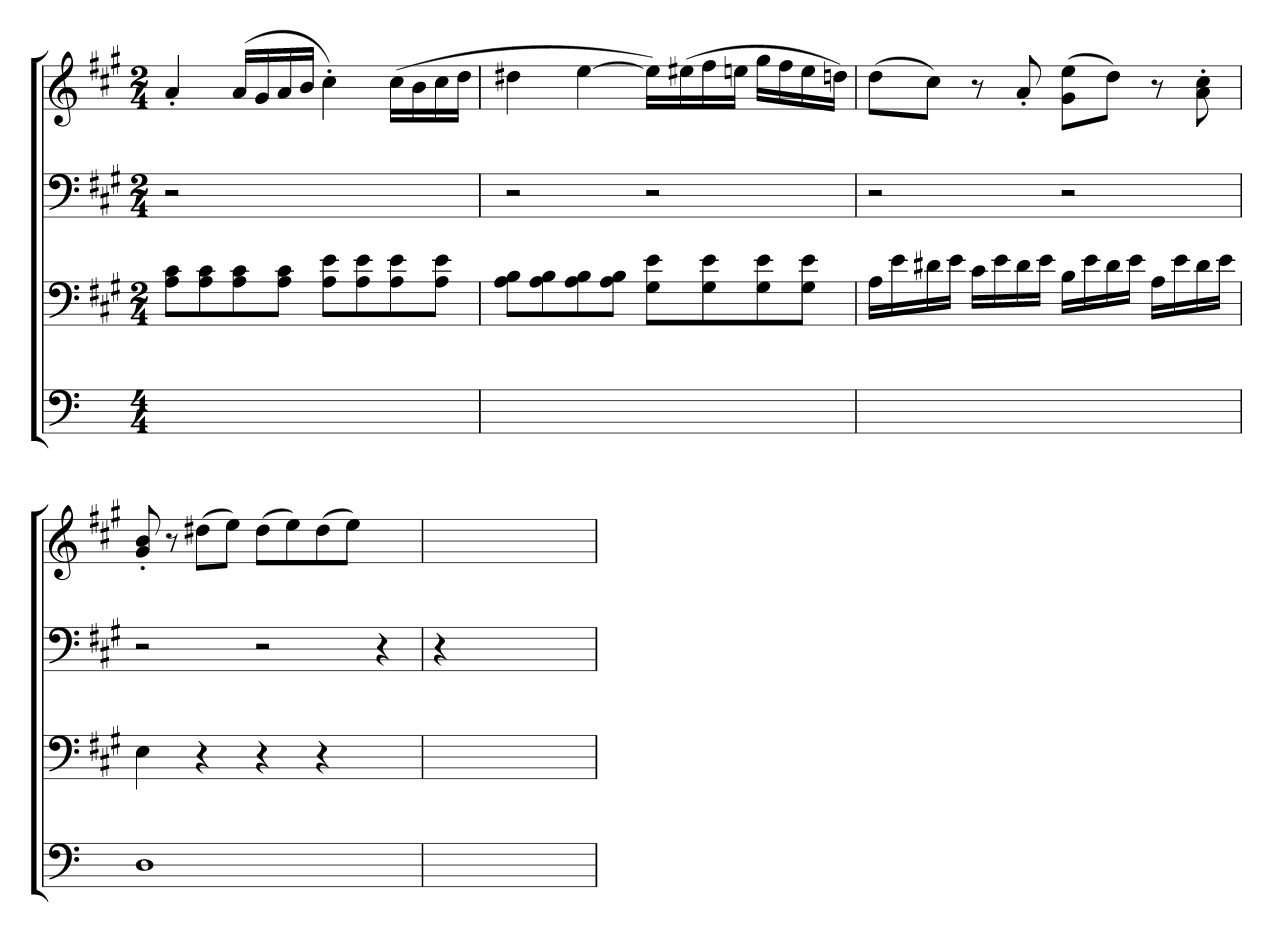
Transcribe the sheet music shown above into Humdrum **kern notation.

**kern	**kern	**kern	**kern
*part4	*part3	*part2	*part1
*staff4	*staff3	*staff2	*staff1
*	*clefF4	*clefF4	*clefG2
*	*k[f#c#g#]	*k[f#c#g#]	*k[f#c#g#]
*	*A:	*A:	*A:
*M4/4	*M2/4	*M2/4	*M2/4
=	=	=	=
1ryy	8A 8c#L	2r	4a'
.	8A 8c#	.	.
.	8A 8c#	.	(16aLL
.	.	.	16g#
.	8A 8c#J	.	16a
.	.	.	16bJJ
.	8A 8eL	2ryy	4cc#')
.	8A 8e	.	.
.	8A 8e	.	(16cc#LL
.	.	.	16b
.	8A 8eJ	.	16cc#
.	.	.	16ddJJ
=	=	=	=
1ryy	8A 8BL	2r	4dd#X
.	8A 8B	.	.
.	8A 8B	.	[4ee
.	8A 8BJ	.	.
.	8G# 8eL	2r	16eeLL])
.	.	.	(16ee#X
.	8G# 8e	.	16ff#
.	.	.	16eenJJ
.	8G# 8e	.	16gg#LL
.	.	.	16ff#
.	8G# 8eJ	.	16ee
.	.	.	16ddnJJ)
=	=	=	=
1ryy	16ALL	2r	(8ddL
.	16e	.	.
.	16d#X	.	8cc#J)
.	16eJJ	.	.
.	16c#LL	.	8r
.	16e	.	.
.	16d#	.	8a'
.	16eJJ	.	.
.	16BLL	2r	(8g# 8eeL
.	16e	.	.
.	16d#	.	8ddJ)
.	16eJJ	.	.
.	16ALL	.	8r
.	16e	.	.
.	16d#	.	8a' 8cc#'
.	16eJJ	.	.
=	=	=	=
1D	4E	2r	8g#' 8b'
.	.	.	8r
.	4r	.	(8dd#XL
.	.	.	8eeJ)
.	4r	2r	(8dd#L
.	.	.	8ee)
.	4r	.	(8dd#
.	.	.	8eeJ)
4ryy	4ryy	4r	4ryy
=	=	=	=
1ryy	2ryy	4r	2ryy
.	.	2.ryy	.
.	2ryy	.	2ryy
=	=	=	=
*-	*-	*-	*-
